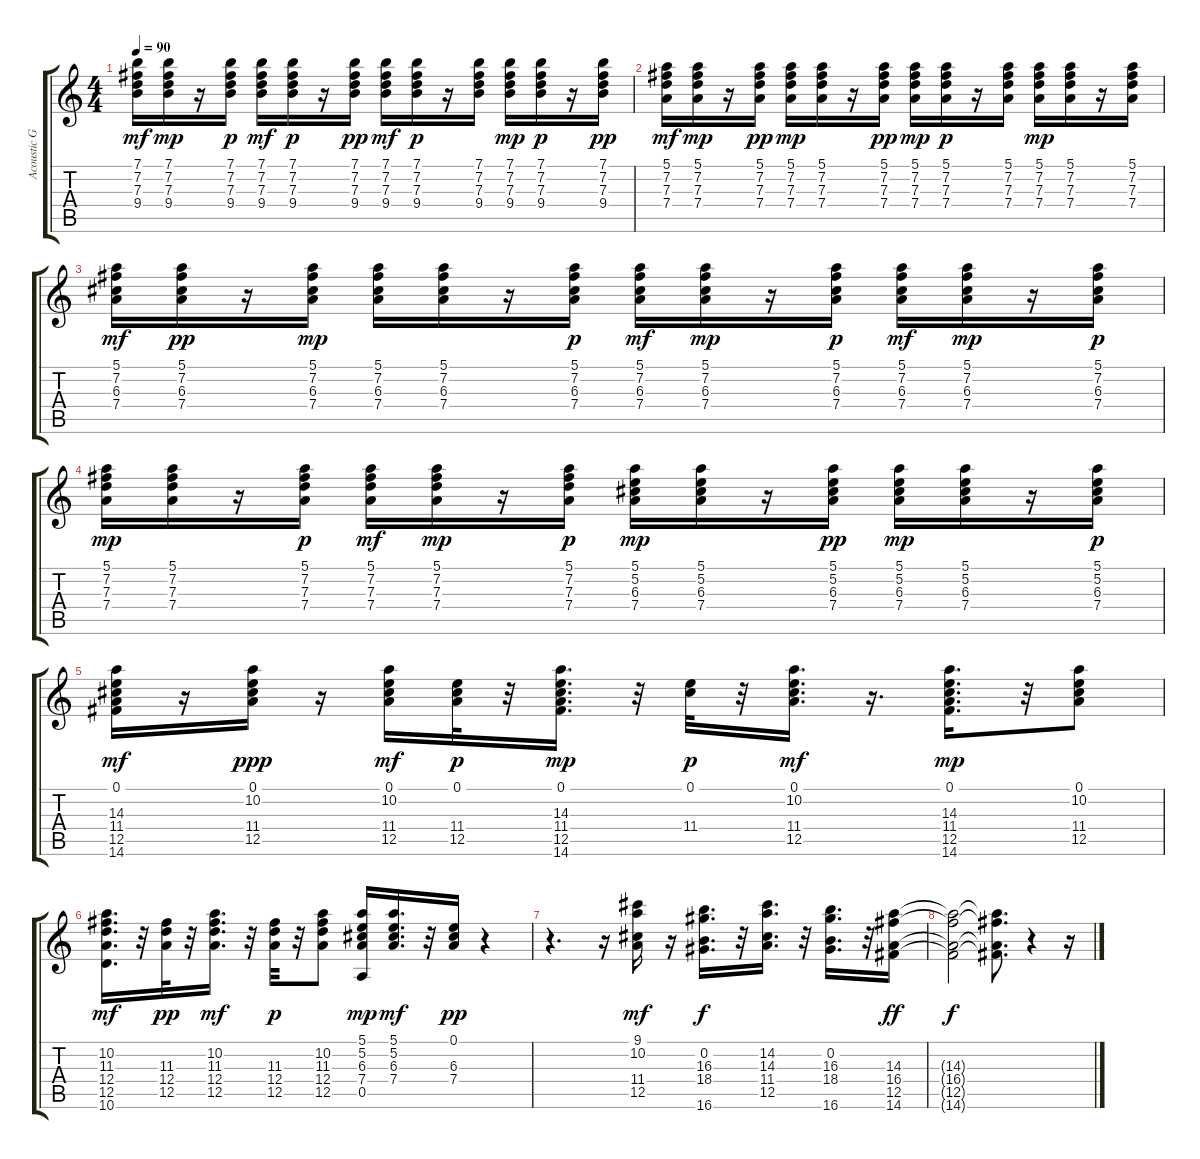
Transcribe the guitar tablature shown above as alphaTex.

\track ("Acoustic Guitar 3" "Acoustic G") {instrument acousticguitarsteel}
\staff {score tabs}
\tuning (E4 B3 G3 D3 A2 E2) {hide}
\ts (4 4)
\tempo 90
\clef g2
\ks c
(7.1 7.2 7.3 9.4).16{dy mf} (7.1 7.2 7.3 9.4).16{dy mp} r.16 (7.1 7.2 7.3 9.4).16{dy p} (7.1 7.2 7.3 9.4).16{dy mf} (7.1 7.2 7.3 9.4).16{dy p} r.16 (7.1 7.2 7.3 9.4).16{dy pp} (7.1 7.2 7.3 9.4).16{dy mf} (7.1 7.2 7.3 9.4).16{dy p} r.16 (7.1 7.2 7.3 9.4).16 (7.1 7.2 7.3 9.4).16{dy mp} (7.1 7.2 7.3 9.4).16{dy p} r.16 (7.1 7.2 7.3 9.4).16{dy pp} |
(5.1 7.2 7.3 7.4).16{dy mf} (5.1 7.2 7.3 7.4).16{dy mp} r.16 (5.1 7.2 7.3 7.4).16{dy pp} (5.1 7.2 7.3 7.4).16{dy mp} (5.1 7.2 7.3 7.4).16 r.16 (5.1 7.2 7.3 7.4).16{dy pp} (5.1 7.2 7.3 7.4).16{dy mp} (5.1 7.2 7.3 7.4).16{dy p} r.16 (5.1 7.2 7.3 7.4).16 (5.1 7.2 7.3 7.4).16{dy mp} (5.1 7.2 7.3 7.4).16 r.16 (5.1 7.2 7.3 7.4).16 |
(5.1 7.2 6.3 7.4).16{dy mf} (5.1 7.2 6.3 7.4).16{dy pp} r.16 (5.1 7.2 6.3 7.4).16{dy mp} (5.1 7.2 6.3 7.4).16 (5.1 7.2 6.3 7.4).16 r.16 (5.1 7.2 6.3 7.4).16{dy p} (5.1 7.2 6.3 7.4).16{dy mf} (5.1 7.2 6.3 7.4).16{dy mp} r.16 (5.1 7.2 6.3 7.4).16{dy p} (5.1 7.2 6.3 7.4).16{dy mf} (5.1 7.2 6.3 7.4).16{dy mp} r.16 (5.1 7.2 6.3 7.4).16{dy p} |
(5.1 7.2 7.3 7.4).16{dy mp} (5.1 7.2 7.3 7.4).16 r.16 (5.1 7.2 7.3 7.4).16{dy p} (5.1 7.2 7.3 7.4).16{dy mf} (5.1 7.2 7.3 7.4).16{dy mp} r.16 (5.1 7.2 7.3 7.4).16{dy p} (5.1 5.2 6.3 7.4).16{dy mp} (5.1 5.2 6.3 7.4).16 r.16 (5.1 5.2 6.3 7.4).16{dy pp} (5.1 5.2 6.3 7.4).16{dy mp} (5.1 5.2 6.3 7.4).16 r.16 (5.1 5.2 6.3 7.4).16{dy p} |
(0.1 14.3 11.4 12.5 14.6).16{dy mf} r.16 (0.1 10.2 11.4 12.5).16{dy ppp} r.16 (0.1 10.2 11.4 12.5).16{dy mf} (0.1 11.4 12.5).32{dy p} r.32 (0.1 14.3 11.4 12.5 14.6).16{d dy mp} r.32 (0.1 11.4).32{dy p} r.32 (0.1 10.2 11.4 12.5).16{d dy mf} r.16{d} (0.1 14.3 11.4 12.5 14.6).16{d dy mp} r.32 (0.1 10.2 11.4 12.5).8 |
(10.2 11.3 12.4 12.5 10.6).16{d dy mf} r.32 (11.3 12.4 12.5).32{dy pp} r.32 (10.2 11.3 12.4 12.5).16{d dy mf} r.32 (11.3 12.4 12.5).32{dy p} r.32 (10.2 11.3 12.4 12.5).8 (5.1 5.2 6.3 7.4 0.5).16{dy mp} (5.1 5.2 6.3 7.4).16{d dy mf} r.32 (0.1 6.3 7.4).16{dy pp} r.4 |
r.4{d} r.16 (9.1 10.2 11.4 12.5).16{dy mf} r.16 (0.2 16.3 18.4 16.6).16{d dy f} r.32 (14.2 14.3 11.4 12.5).16{d} r.32 (0.2 16.3 18.4 16.6).16{d} r.32 (14.3 16.4 12.5 14.6).16{dy ff} |
(14.3{t} 16.4{t} 12.5{t} 14.6{t}).2{dy f} (14.3{t} 16.4{t} 12.5{t} 14.6{t}).8{d} r.4 r.16
